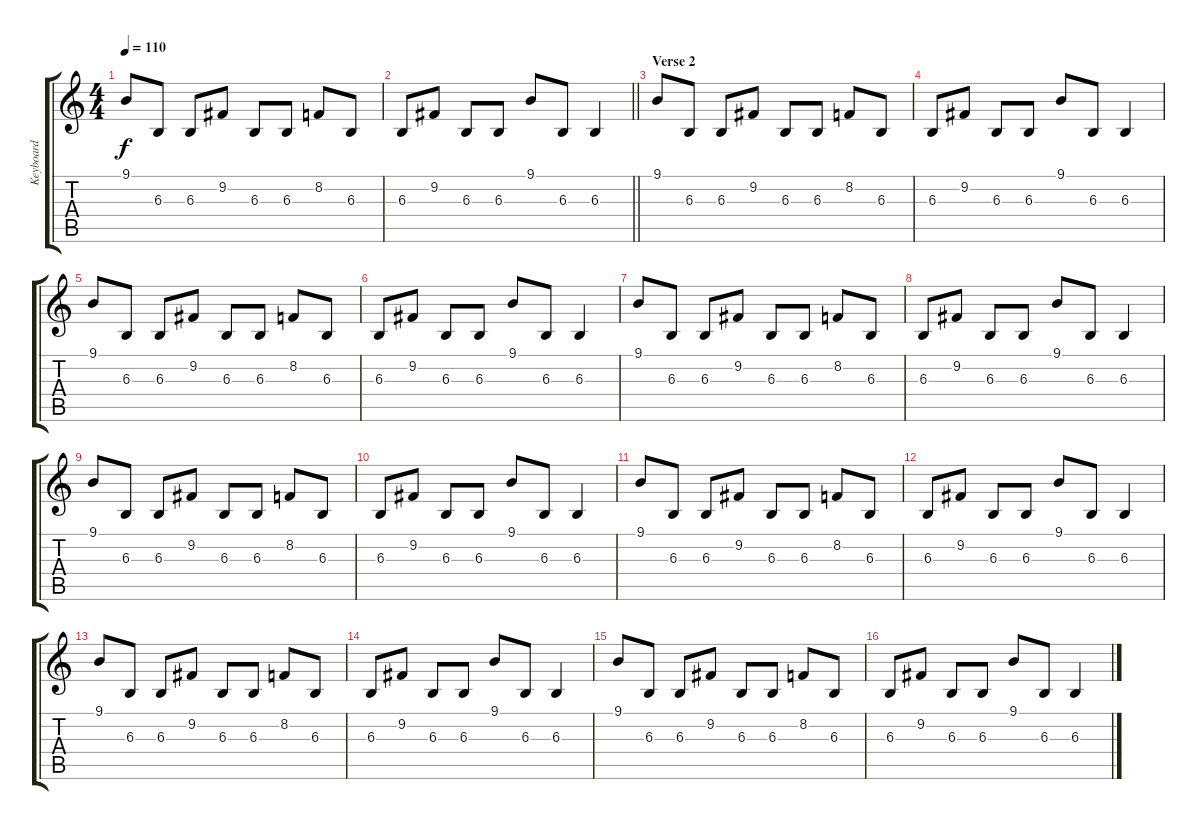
\track ("Keyboard" "Keyboard") {instrument pad1newage}
\staff {score tabs}
\tuning (D4 A3 F3 C3 G2 D2) {hide}
\ts (4 4)
\tempo 110
\clef g2
\ks c
9.1.8{dy f} 6.3.8 6.3.8 9.2.8 6.3.8 6.3.8 8.2.8 6.3.8 |
\barLineRight lightlight
6.3.8 9.2.8 6.3.8 6.3.8 9.1.8 6.3.8 6.3.4 |
\section ("" "Verse 2")
9.1.8 6.3.8 6.3.8 9.2.8 6.3.8 6.3.8 8.2.8 6.3.8 |
6.3.8 9.2.8 6.3.8 6.3.8 9.1.8 6.3.8 6.3.4 |
9.1.8 6.3.8 6.3.8 9.2.8 6.3.8 6.3.8 8.2.8 6.3.8 |
6.3.8 9.2.8 6.3.8 6.3.8 9.1.8 6.3.8 6.3.4 |
9.1.8 6.3.8 6.3.8 9.2.8 6.3.8 6.3.8 8.2.8 6.3.8 |
6.3.8 9.2.8 6.3.8 6.3.8 9.1.8 6.3.8 6.3.4 |
9.1.8 6.3.8 6.3.8 9.2.8 6.3.8 6.3.8 8.2.8 6.3.8 |
6.3.8 9.2.8 6.3.8 6.3.8 9.1.8 6.3.8 6.3.4 |
9.1.8 6.3.8 6.3.8 9.2.8 6.3.8 6.3.8 8.2.8 6.3.8 |
6.3.8 9.2.8 6.3.8 6.3.8 9.1.8 6.3.8 6.3.4 |
9.1.8 6.3.8 6.3.8 9.2.8 6.3.8 6.3.8 8.2.8 6.3.8 |
6.3.8 9.2.8 6.3.8 6.3.8 9.1.8 6.3.8 6.3.4 |
9.1.8 6.3.8 6.3.8 9.2.8 6.3.8 6.3.8 8.2.8 6.3.8 |
6.3.8 9.2.8 6.3.8 6.3.8 9.1.8 6.3.8 6.3.4
